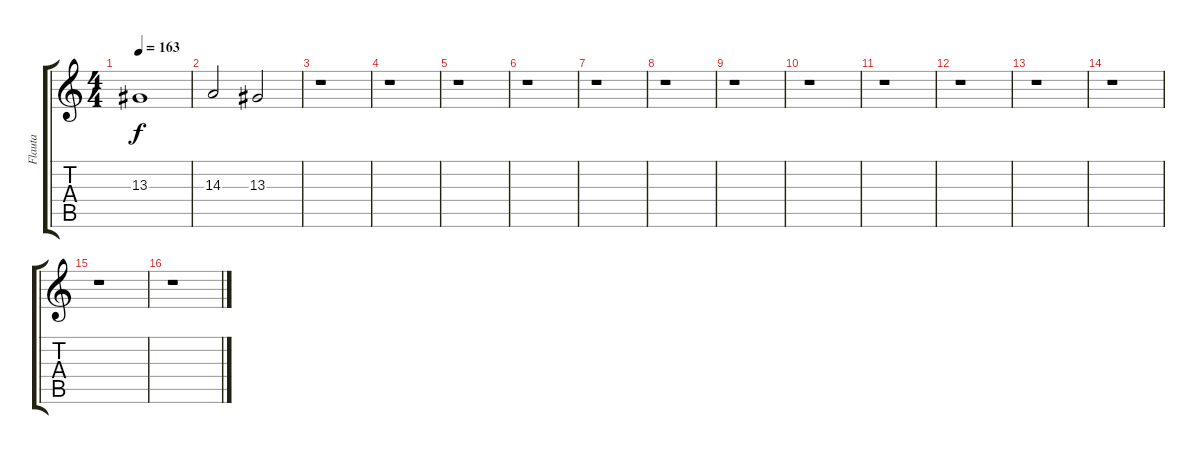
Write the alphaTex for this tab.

\track ("Flauta" "Flauta") {instrument flute}
\staff {score tabs}
\tuning (E4 B3 G3 D3 A2 E2) {hide}
\ts (4 4)
\tempo 163
\clef g2
\ks c
13.3.1{dy f} |
14.3.2 13.3.2 |
r.1 |
r.1 |
r.1 |
r.1 |
r.1 |
r.1 |
r.1 |
r.1 |
r.1 |
r.1 |
r.1 |
r.1 |
r.1 |
r.1
